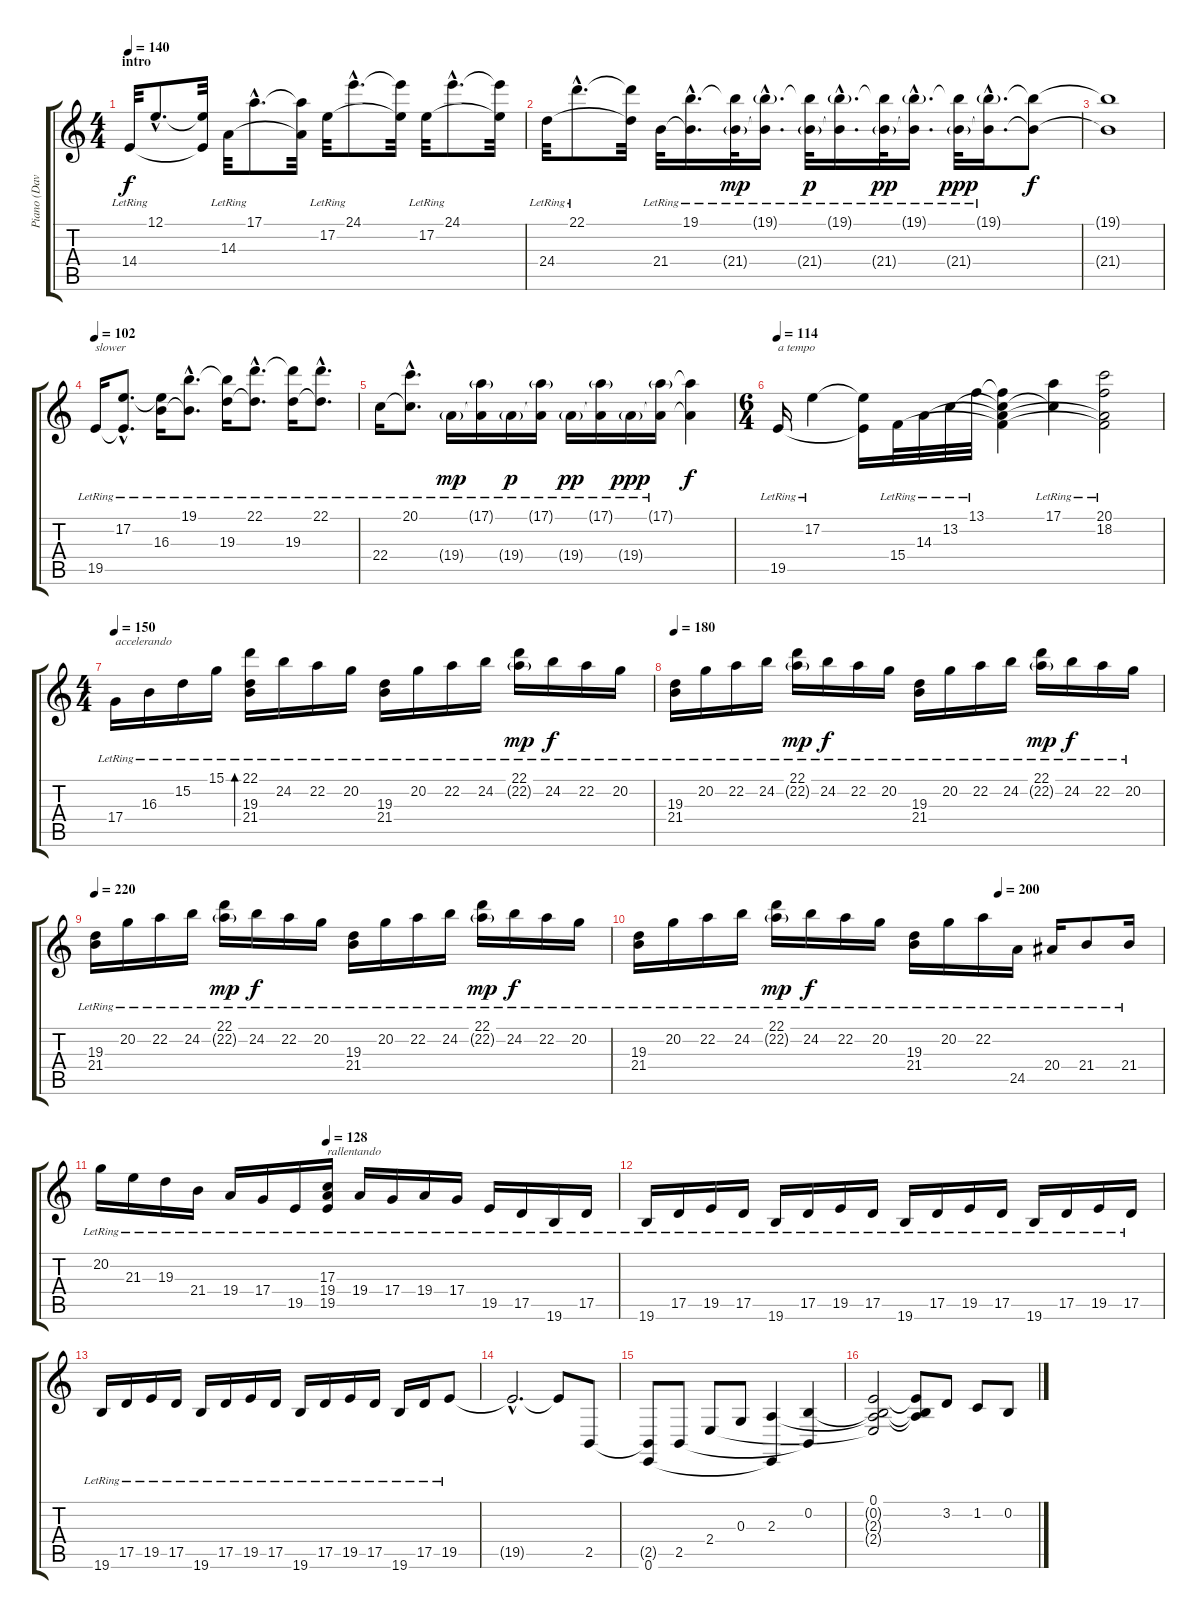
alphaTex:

\track ("Piano (Davies)" "Piano (Dav") {instrument acousticgrandpiano}
\staff {score tabs}
\tuning (E4 B3 G3 D3 A2 E2) {hide}
\ts (4 4)
\section ("" "intro")
\tempo 140
\clef g2
\ks c
14.4{lr}.32{dy f instrument acousticgrandpiano} 12.1{hac lr}.8{d} (12.1{t} 14.4{t}).32 14.3{lr}.32 17.1{hac lr}.8{d} (17.1{t} 14.3{t}).32 17.2{lr}.32 24.1{hac lr}.8{d} (24.1{t} 17.2{t}).32 17.2{lr}.32 24.1{hac lr}.8{d} (24.1{t} 17.2{t}).32 |
24.4{lr}.32 22.1{hac lr}.8{d} (22.1{t} 24.4{t}).32 21.4{lr}.32 (19.1{hac lr} 21.4{hac t}).16{d} (19.1{t} 21.4{g lr}).32{dy mp} (19.1{g hac lr} 21.4{hac t}).16{d} (19.1{t} 21.4{g lr}).32{dy p} (19.1{g hac lr} 21.4{hac t}).16{d} (19.1{t} 21.4{g lr}).32{dy pp} (19.1{g hac lr} 21.4{hac t}).16{d} (19.1{t} 21.4{g lr}).32{dy ppp} (19.1{g hac lr} 21.4{hac t}).16{d} (19.1{t} 21.4{t}).8{dy f} |
(19.1{t} 21.4{t}).1 |
\tempo 102
19.5{lr}.16{txt "slower"} (17.2{hac lr} 19.5{hac t}).8{d} (17.2{t} 16.3{lr}).16 (19.1{hac lr} 16.3{hac t}).8{d} (19.1{t} 19.3{lr}).16 (22.1{hac lr} 19.3{hac t}).8{d} (22.1{t} 19.3{lr}).16 (22.1{hac lr} 19.3{hac t}).8{d} |
22.4{lr}.16 (20.1{hac lr} 22.4{hac t}).8{d} 19.4{g lr}.16{dy mp} (17.1{g lr} 19.4{t}).16 19.4{g lr}.16{dy p} (17.1{g lr} 19.4{t}).16 19.4{g lr}.16{dy pp} (17.1{g lr} 19.4{t}).16 19.4{g lr}.16{dy ppp} (17.1{g lr} 19.4{t}).16 (17.1{t} 19.4{t}).4{dy f} |
\ts (6 4)
\tempo 114
19.5{lr}.16{txt "a tempo "} 17.2{lr}.4 (17.2{t} 19.5{t}).16 15.4{lr}.32 14.3{lr}.32 13.2{lr}.32 13.1{lr}.32 (13.1{t} 13.2{t} 14.3{t} 15.4{t}).4 (17.1{lr} 13.2{t}).4 (20.1{lr} 18.2{lr} 14.3{t} 15.4{t}).2 |
\ts (4 4)
\tempo 150
17.4{lr}.16{txt "accelerando"} 16.3{lr}.16 15.2{lr}.16 15.1{lr}.16 (22.1{lr} 19.3{lr} 21.4{lr}).16{bd 60} 24.2{lr}.16 22.2{lr}.16 20.2{lr}.16 (19.3{lr} 21.4{lr}).16 20.2{lr}.16 22.2{lr}.16 24.2{lr}.16 (22.1{lr} 22.2{g lr}).16{dy mp} 24.2{lr}.16{dy f} 22.2{lr}.16 20.2{lr}.16 |
\tempo 180
(19.3{lr} 21.4{lr}).16 20.2{lr}.16 22.2{lr}.16 24.2{lr}.16 (22.1{lr} 22.2{g lr}).16{dy mp} 24.2{lr}.16{dy f} 22.2{lr}.16 20.2{lr}.16 (19.3{lr} 21.4{lr}).16 20.2{lr}.16 22.2{lr}.16 24.2{lr}.16 (22.1{lr} 22.2{g lr}).16{dy mp} 24.2{lr}.16{dy f} 22.2{lr}.16 20.2{lr}.16 |
\tempo 220
(19.3{lr} 21.4{lr}).16 20.2{lr}.16 22.2{lr}.16 24.2{lr}.16 (22.1{lr} 22.2{g lr}).16{dy mp} 24.2{lr}.16{dy f} 22.2{lr}.16 20.2{lr}.16 (19.3{lr} 21.4{lr}).16 20.2{lr}.16 22.2{lr}.16 24.2{lr}.16 (22.1{lr} 22.2{g lr}).16{dy mp} 24.2{lr}.16{dy f} 22.2{lr}.16 20.2{lr}.16 |
\tempo (200 0.6875)
(19.3{lr} 21.4{lr}).16 20.2{lr}.16 22.2{lr}.16 24.2{lr}.16 (22.1{lr} 22.2{g lr}).16{dy mp} 24.2{lr}.16{dy f} 22.2{lr}.16 20.2{lr}.16 (19.3{lr} 21.4{lr}).16 20.2{lr}.16 22.2{lr}.16 24.5{lr}.16 20.4{lr}.16 21.4{lr}.8 21.4{lr}.16 |
\tempo (128 0.4375)
20.2{lr}.16 21.3{lr}.16 19.3{lr}.16 21.4{lr}.16 19.4{lr}.16 17.4{lr}.16 19.5{lr}.16 (17.3{lr} 19.4{lr} 19.5{lr}).16{txt "rallentando"} 19.4{lr}.16 17.4{lr}.16 19.4{lr}.16 17.4{lr}.16 19.5{lr}.16 17.5{lr}.16 19.6{lr}.16 17.5{lr}.16 |
19.6{lr}.16 17.5{lr}.16 19.5{lr}.16 17.5{lr}.16 19.6{lr}.16 17.5{lr}.16 19.5{lr}.16 17.5{lr}.16 19.6{lr}.16 17.5{lr}.16 19.5{lr}.16 17.5{lr}.16 19.6{lr}.16 17.5{lr}.16 19.5{lr}.16 17.5{lr}.16 |
19.6{lr}.16 17.5{lr}.16 19.5{lr}.16 17.5{lr}.16 19.6{lr}.16 17.5{lr}.16 19.5{lr}.16 17.5{lr}.16 19.6{lr}.16 17.5{lr}.16 19.5{lr}.16 17.5{lr}.16 19.6{lr}.16 17.5{lr}.16 19.5{lr}.8 |
19.5{hac t}.2{d} 19.5{t}.8 2.5.8 |
(2.5{t} 0.6).8 2.5.8 2.4.8 0.3.8 (2.3 0.6{t}).4 (0.2 2.5{t}).4 |
(0.1 0.2{t} 2.3{t} 2.4{t}).2 (0.1{t} 0.2{t} 2.3{t}).8 3.2.8 1.2.8 0.2.8
